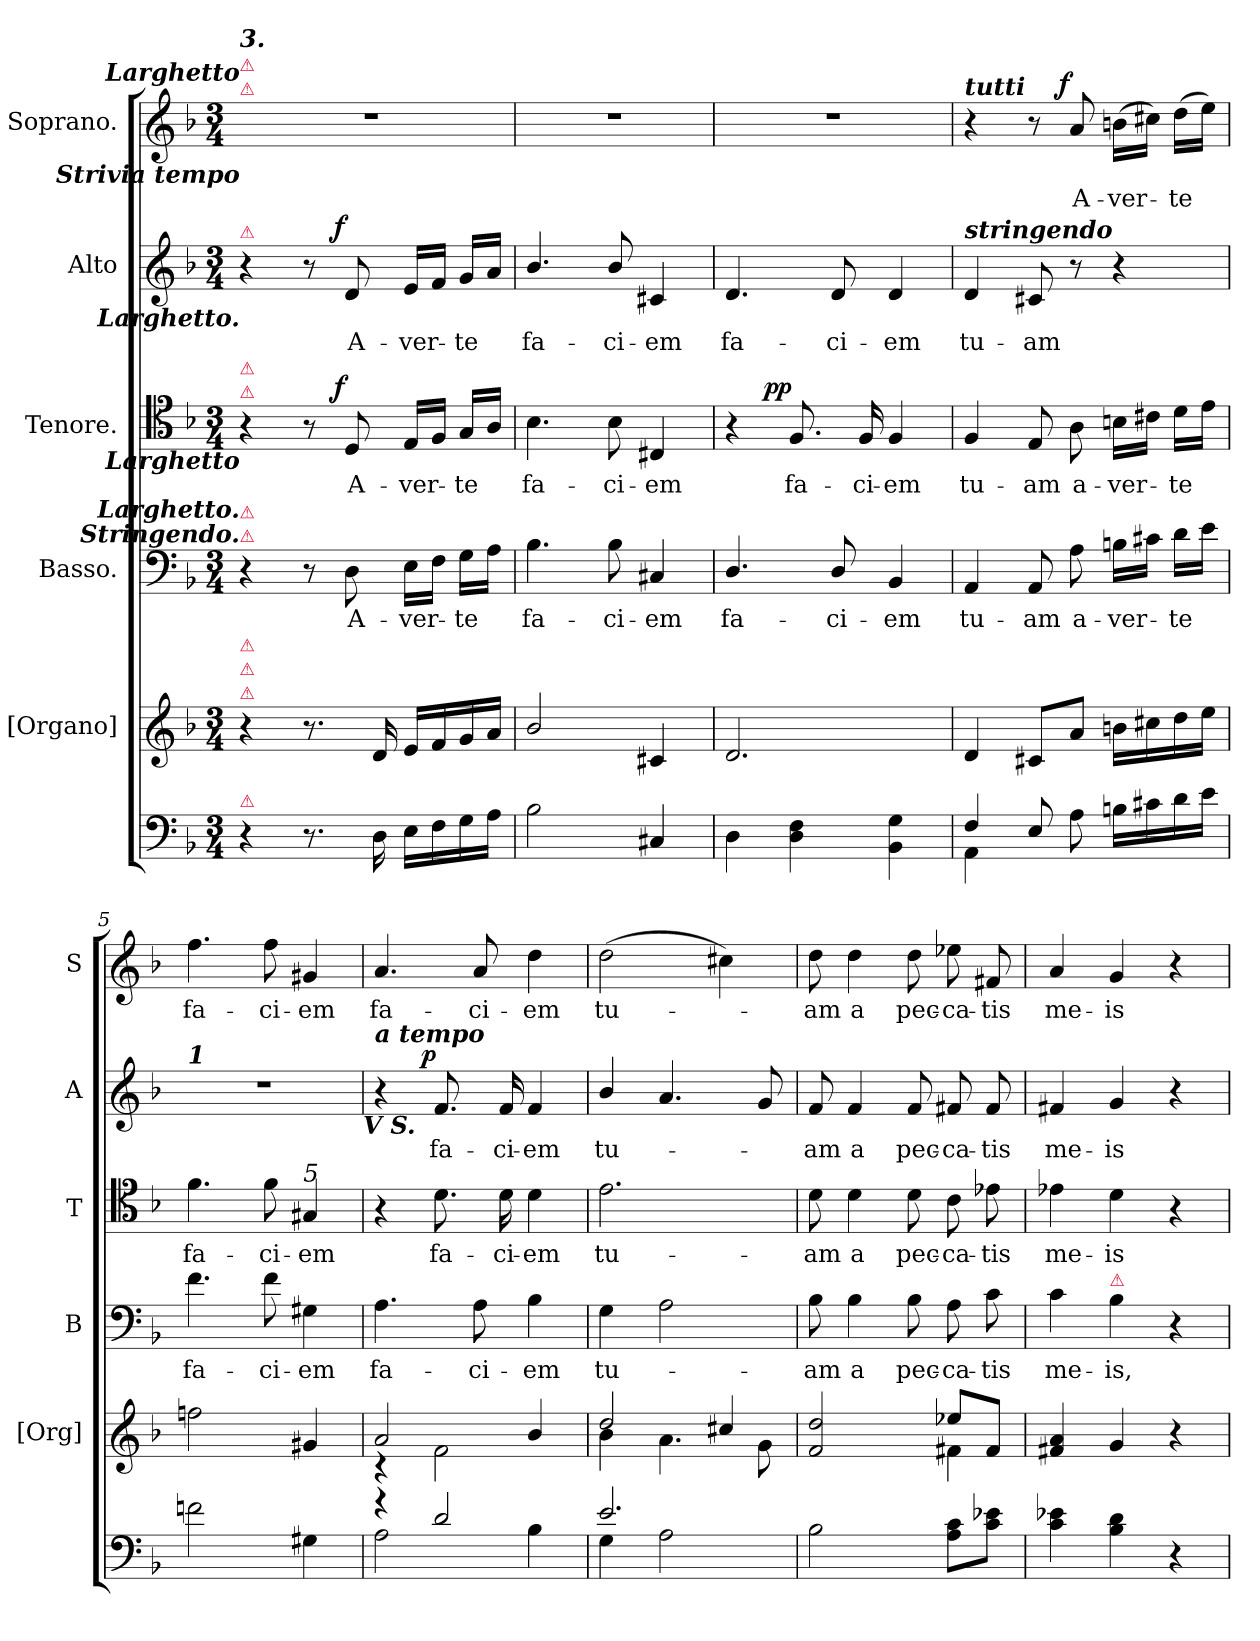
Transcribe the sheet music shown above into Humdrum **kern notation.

**kern	**kern	**kern	**text	**kern	**text	**dynam	**kern	**text	**dynam	**kern	**text	**dynam
*part6	*part5	*part4	*part4	*part3	*part3	*part3	*part2	*part2	*part2	*part1	*part1	*part1
*staff6	*staff5	*staff4	*staff4	*staff3	*staff3	*staff3	*staff2	*staff2	*staff2	*staff1	*staff1	*staff1
*	*I"[Organo]	*I"Basso.	*	*I"Tenore.	*	*	*I"Alto	*	*	*I"Soprano.	*	*
*	*I'[Org]	*I'B	*	*I'T	*	*	*I'A	*	*	*I'S	*	*
*clefF4	*clefG2	*clefF4	*	*clefC4	*	*	*clefG2	*	*	*clefG2	*	*
*k[b-]	*k[b-]	*k[b-]	*	*k[b-]	*	*	*k[b-]	*	*	*k[b-]	*	*
*F:	*F:	*F:	*	*	*	*	*F:	*	*	*F:	*	*
*M3/4	*M3/4	*M3/4	*	*M3/4	*	*	*M3/4	*	*	*M3/4	*	*
=1	=1	=1	=1	=1	=1	=1	=1	=1	=1	=1	=1	=1
!	!	!	!	!	!	!	!	!	!	!LO:TX:a:color=crimson:t=⚠	!	!
!	!	!	!	!	!	!	!	!	!	!LO:TX:a:Bi:color=crimson:t=⚠	!	!
!	!	!	!	!	!	!	!	!	!	!LO:TX:b:Bi:rj:t=Strivia tempo	!	!
!	!	!	!	!	!	!	!	!	!	!LO:TX:a:Bi:rj:t=Larghetto	!	!
!	!	!	!	!	!	!	!	!	!	!LO:TX:a:Bi:t=3.	!	!
!	!	!	!	!	!	!	!LO:TX:a:Bi:color=crimson:t=⚠	!	!	!	!	!
!	!	!	!	!	!	!	!LO:TX:b:Bi:rj:t=Larghetto.	!	!	!	!	!
!	!	!	!	!LO:TX:a:color=crimson:t=⚠	!	!	!	!	!	!	!	!
!	!	!	!	!LO:TX:a:Bi:color=crimson:t=⚠	!	!	!	!	!	!	!	!
!	!	!	!	!LO:TX:b:Bi:rj:t=Larghetto	!	!	!	!	!	!	!	!
!	!	!LO:TX:a:color=crimson:t=⚠	!	!	!	!	!	!	!	!	!	!
!	!	!LO:TX:a:Bi:color=crimson:t=⚠	!	!	!	!	!	!	!	!	!	!
!	!	!LO:TX:a:Bi:rj:t=Stringendo.	!	!	!	!	!	!	!	!	!	!
!	!	!LO:TX:a:Bi:rj:t=Larghetto.	!	!	!	!	!	!	!	!	!	!
!	!LO:TX:a:color=crimson:t=⚠	!	!	!	!	!	!	!	!	!	!	!
!	!LO:TX:a:color=crimson:t=⚠	!	!	!	!	!	!	!	!	!	!	!
!	!LO:TX:a:Bi:color=crimson:t=⚠	!	!	!	!	!	!	!	!	!	!	!
!LO:TX:a:color=crimson:t=⚠	!	!	!	!	!	!	!	!	!	!	!	!
4r	4r	4r	.	4r	.	.	4r	.	.	2.r	.	.
8.r	8.r	8r	.	8r	.	.	8r	.	.	.	.	.
!	!	!	!	!	!	!LO:DY:a:rj	!	!	!LO:DY:a:rj	!	!	!
.	.	8D\	A-	8D/	A-	f	8d/	A-	f	.	.	.
16D\	16d/	.	.	.	.	.	.	.	.	.	.	.
16E\LL	16e/LL	16E\LL	-ver-	16E/LL	-ver-	.	16e/LL	-ver-	.	.	.	.
16F\	16f/	16F\JJ	.	16F/JJ	.	.	16f/JJ	.	.	.	.	.
16G\	16g/	16G\LL	-te	16G/LL	-te	.	16g/LL	-te	.	.	.	.
16A\JJ	16a/JJ	16A\JJ	.	16A/JJ	.	.	16a/JJ	.	.	.	.	.
=2	=2	=2	=2	=2	=2	=2	=2	=2	=2	=2	=2	=2
2B-\	2b-/	4.B-\	fa-	4.B-\	fa-	.	4.b-/	fa-	.	2.r	.	.
.	.	8B-\	-ci-	8B-\	-ci-	.	8b-/	-ci-	.	.	.	.
4C#X/	4c#X/	4C#X/	-em	4C#X/	-em	.	4c#X/	-em	.	.	.	.
=3	=3	=3	=3	=3	=3	=3	=3	=3	=3	=3	=3	=3
4D\	2.d/	4.D/	fa-	4r	.	.	4.d/	fa-	.	2.r	.	.
!	!	!	!	!	!	!LO:DY:a:rj	!	!	!	!	!	!
4D\ 4F\	.	.	.	8.F/	fa-	pp	.	.	.	.	.	.
.	.	8D/	-ci-	.	.	.	8d/	-ci-	.	.	.	.
.	.	.	.	16F/	-ci-	.	.	.	.	.	.	.
4BB-\ 4G\	.	4BB-/	-em	4F/	-em	.	4d/	-em	.	.	.	.
=4	=4	=4	=4	=4	=4	=4	=4	=4	=4	=4	=4	=4
*^	*	*	*	*	*	*	*	*	*	*	*	*
!	!	!	!	!	!	!	!	!	!	!	!LO:TX:a:Bi:t=tutti	!	!
!	!	!	!	!	!	!	!	!LO:TX:a:Bi:t=stringendo	!	!	!	!	!
4F/	4AA\	4d/	4AA/	tu-	4F/	tu-	.	4d/	tu-	.	4r	.	.
8E/	4ryy	8c#X/L	8AA/	-am	8E/	-am	.	8c#X/	-am	.	8r	.	.
!	!	!	!	!	!	!	!	!	!	!	!	!	!LO:DY:a:rj
8A\	.	8a/J	8A\	a-	8A\	a-	.	8r	.	.	8a/	A-	f
16Bn\LL	4ryy	16bn\LL	16Bn\LL	-ver-	16Bn\LL	-ver-	.	4r	.	.	(>16bn\LL	-ver-	.
16c#X\	.	16cc#X\	16c#X\JJ	.	16c#X\JJ	.	.	.	.	.	16cc#X\JJ)	.	.
16d\	.	16dd\	16d\LL	-te	16d\LL	-te	.	.	.	.	(>16dd\LL	-te	.
16e\JJ	.	16ee\JJ	16e\JJ	.	16e\JJ	.	.	.	.	.	16ee\JJ)	.	.
*v	*v	*	*	*	*	*	*	*	*	*	*	*	*
=5	=5	=5	=5	=5	=5	=5	=5	=5	=5	=5	=5	=5
!	!	!	!	!	!	!	!LO:TX:a:Bi:t=1	!	!	!	!	!
2fn\	2ffn\	4.f\	fa-	4.f\	fa-	.	2.r	.	.	4.ff\	fa-	.
.	.	8f\	-ci-	8f\	-ci-	.	.	.	.	8ff\	-ci-	.
!	!	!	!	!LO:TX:a:i:t=5	!	!	!	!	!	!	!	!
4G#X\	4g#X/	4G#X\	-em	4G#X/	-em	.	.	.	.	4g#X/	-em	.
!	!	!	!	!	!	!	!LO:TX:b:Bi:t=V S.	!	!	!	!	!
=6	=6	=6	=6	=6	=6	=6	=6	=6	=6	=6	=6	=6
*^	*^	*	*	*	*	*	*	*	*	*	*	*
!	!	!	!	!	!	!	!	!	!LO:TX:a:Bi:t=a tempo	!	!	!	!	!
4r	2A\	2a/	4r	4.A\	fa-	4r	.	.	4r	.	.	4.a/	fa-	.
!	!	!	!	!	!	!	!	!	!	!	!LO:DY:b:rj	!	!	!
2d/	.	.	2f\	.	.	8.d\	fa-	.	8.f/	fa-	p	.	.	.
.	.	.	.	8A\	-ci-	.	.	.	.	.	.	8a/	-ci-	.
.	.	.	.	.	.	16d\	-ci-	.	16f/	-ci-	.	.	.	.
.	4B-\	4b-/	.	4B-\	-em	4d\	-em	.	4f/	-em	.	4dd\	-em	.
=7	=7	=7	=7	=7	=7	=7	=7	=7	=7	=7	=7	=7	=7	=7
2.e/	4G\	2dd/	4b-\	4G\	tu-	2.e\	tu-	.	4b-/	tu-	.	(>2dd\	tu-	.
.	2A\	.	4.a\	2A\	.	.	.	.	4.a/	.	.	.	.	.
.	.	4cc#X/	.	.	.	.	.	.	.	.	.	4cc#X\)	.	.
.	.	.	8g\	.	.	.	.	.	8g/	.	.	.	.	.
*v	*v	*	*	*	*	*	*	*	*	*	*	*	*	*
=8	=8	=8	=8	=8	=8	=8	=8	=8	=8	=8	=8	=8	=8
2B-\	2f/ 2dd/	2ryy	8B-\	-am	8d\	-am	.	8f/	-am	.	8dd\	-am	.
.	.	.	4B-\	a	4d\	a	.	4f/	a	.	4dd\	a	.
.	.	.	8B-\	pec-	8d\	pec-	.	8f/	pec-	.	8dd\	pec-	.
8A\ 8c\L	8ee-X/L	4f#X\	8A\	-ca-	8c\	-ca-	.	8f#X/	-ca-	.	8ee-X\	-ca-	.
8c\ 8e-X\J	8f#/J	.	8c\	-tis	8e-X\	-tis	.	8f#/	-tis	.	8f#X/	-tis	.
*	*v	*v	*	*	*	*	*	*	*	*	*	*	*
=9	=9	=9	=9	=9	=9	=9	=9	=9	=9	=9	=9	=9
4c\ 4e-X\	4f#X/ 4a/	4c\	me-	4e-X\	me-	.	4f#X/	me-	.	4a/	me-	.
!	!	!LO:TX:a:color=crimson:t=⚠	!	!	!	!	!	!	!	!	!	!
4B-\ 4d\	4g/	4B-\	-is,	4d\	-is	.	4g/	-is	.	4g/	-is	.
4r	4r	4r	.	4r	.	.	4r	.	.	4r	.	.
=	=	=	=	=	=	=	=	=	=	=	=	=
*-	*-	*-	*-	*-	*-	*-	*-	*-	*-	*-	*-	*-
